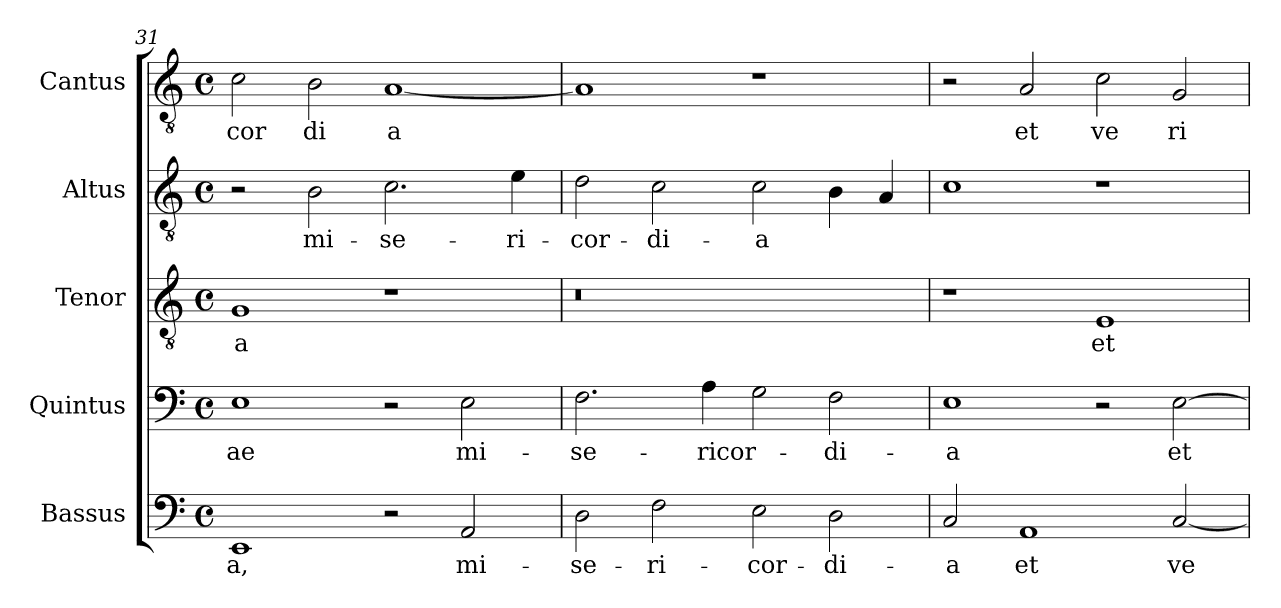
**kern	**text	**kern	**text	**kern	**text	**kern	**text	**kern	**text
*part5	*part5	*part4	*part4	*part3	*part3	*part2	*part2	*part1	*part1
*staff5	*staff5	*staff4	*staff4	*staff3	*staff3	*staff2	*staff2	*staff1	*staff1
*I"Bassus	*	*I"Quintus	*	*I"Tenor	*	*I"Altus	*	*I"Cantus	*
!!LO:LB:g=z
*clefF4	*	*clefF4	*	*clefGv2	*	*clefGv2	*	*clefGv2	*
*M4/4	*	*M4/4	*	*M4/4	*	*M4/4	*	*M4/4	*
*met(c)	*	*met(c)	*	*met(c)	*	*met(c)	*	*met(c)	*
=31	=31	=31	=31	=31	=31	=31	=31	=31	=31
!	!LO:LY:b:cj	!	!LO:LY:b:cj	!	!LO:LY:b:cj	!	!	!	!LO:LY:b:cj
1EE	a,	1E	-ae	1G	a	2r	.	2c\	cor
!	!	!	!	!	!	!	!LO:LY:b:cj	!	!LO:LY:b:cj
.	.	.	.	.	.	2B\	mi-	2B\	di
!	!	!	!	!	!	!	!LO:LY:b:cj	!	!LO:LY:b:rj
2r	.	2r	.	1r	.	2.c\	-se-	[<1A	a
!	!LO:LY:b:cj	!	!LO:LY:b:cj	!	!	!	!	!	!
2AA/	mi-	2E\	mi-	.	.	.	.	.	.
!	!	!	!	!	!	!	!LO:LY:b:cj	!	!
.	.	.	.	.	.	4e\	-ri-	.	.
=32	=32	=32	=32	=32	=32	=32	=32	=32	=32
!	!LO:LY:b:cj	!	!LO:LY:b:cj	!	!	!	!LO:LY:b:cj	!	!
2D\	-se-	2.F\	-se-	0r	.	2d\	-cor-	1A]	.
!	!LO:LY:b:cj	!	!	!	!	!	!LO:LY:b:cj	!	!
2F\	-ri-	.	.	.	.	2c\	-di-	.	.
!	!	!	!LO:LY:b	!	!	!	!	!	!
.	.	4A\	-ricor-	.	.	.	.	.	.
!	!LO:LY:b:cj	!	!	!	!	!	!LO:LY:b:cj	!	!
2E\	-cor-	2G\	.	.	.	2c\	-a	1r	.
!	!LO:LY:b:cj	!	!LO:LY:b:cj	!	!	!	!	!	!
2D\	-di-	2F\	-di-	.	.	4B\	.	.	.
.	.	.	.	.	.	4A/	.	.	.
=33	=33	=33	=33	=33	=33	=33	=33	=33	=33
!	!LO:LY:b:cj	!	!LO:LY:b:cj	!	!	!	!	!	!
2C/	-a	1E	-a	1r	.	1c	.	2r	.
!	!LO:LY:b:cj	!	!	!	!	!	!	!	!LO:LY:b:cj
1AA	et	.	.	.	.	.	.	2A/	et
!	!	!	!	!	!LO:LY:b:cj	!	!	!	!LO:LY:b:cj
.	.	2r	.	1E	et	1r	.	2c\	ve
!	!LO:LY:b:cj	!	!LO:LY:b:cj	!	!	!	!	!	!LO:LY:b:cj
[<2C/	ve-	[>2E\	et	.	.	.	.	2G/	ri
=	=	=	=	=	=	=	=	=	=
*-	*-	*-	*-	*-	*-	*-	*-	*-	*-
